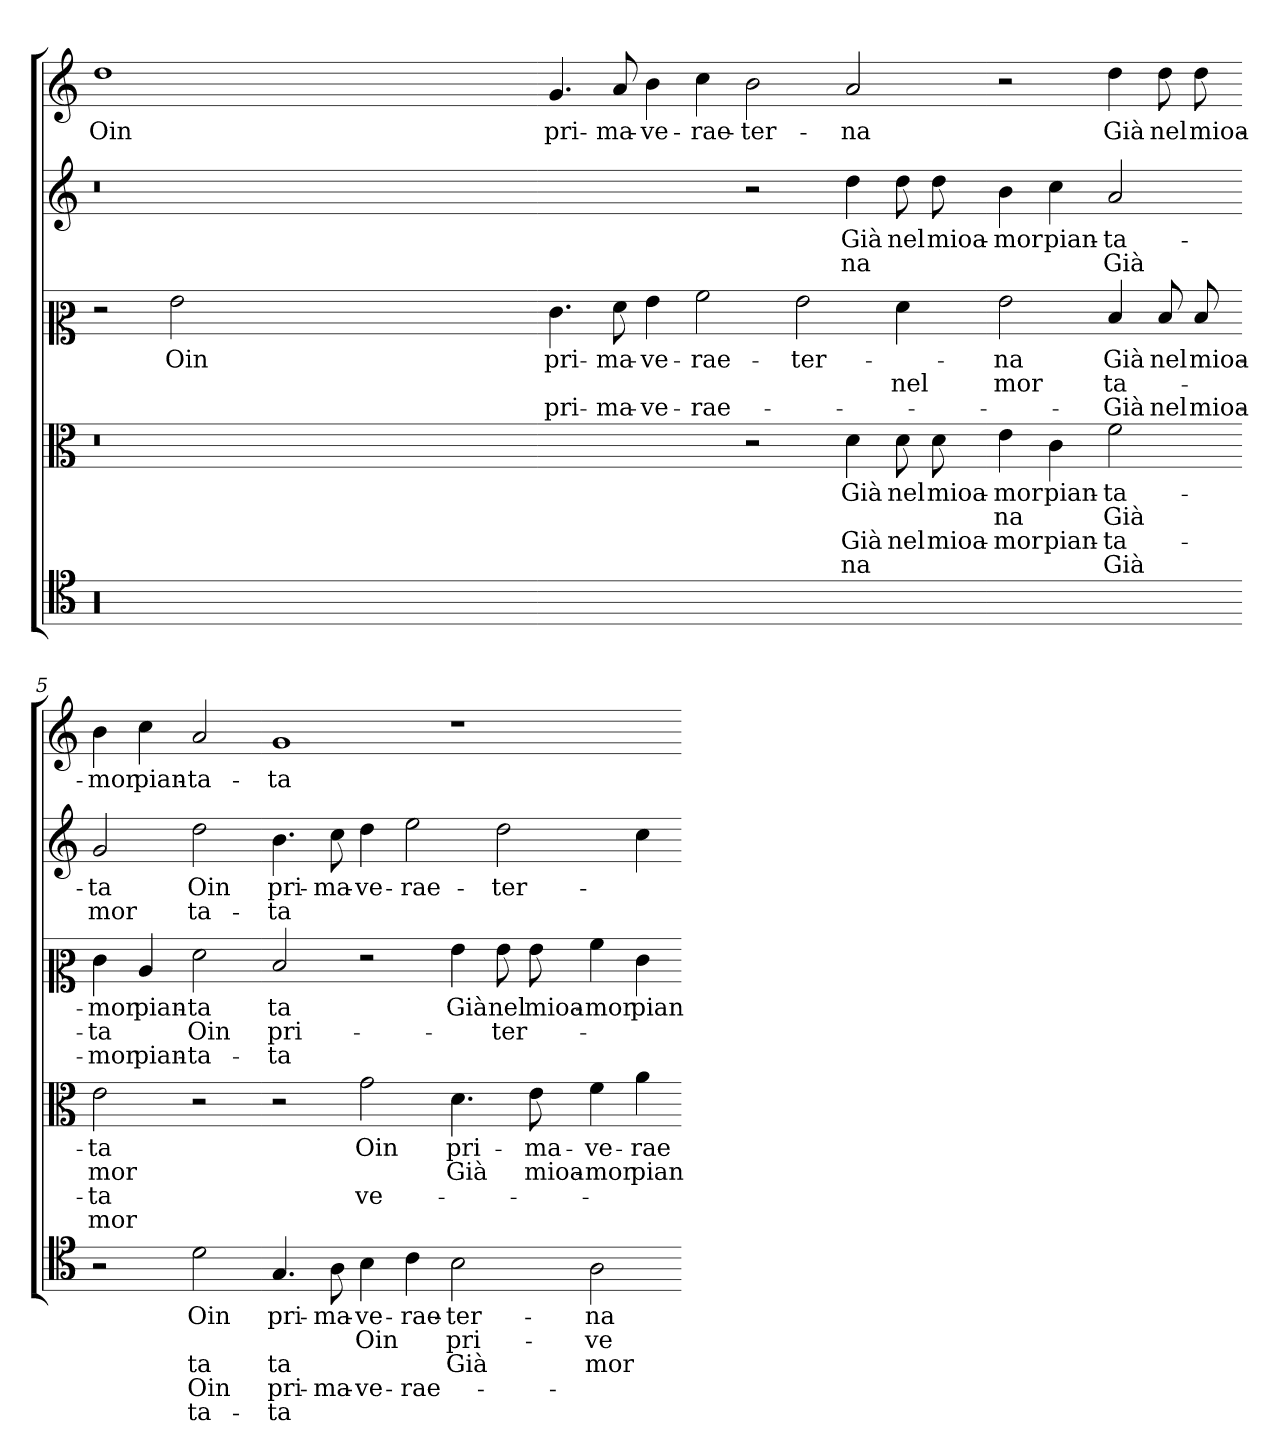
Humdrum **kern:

**kern	**text	**text	**text	**text	**text	**kern	**text	**text	**text	**text	**kern	**text	**text	**text	**kern	**text	**text	**kern	**text
*part5	*part5	*part5	*part5	*part5	*part5	*part4	*part4	*part4	*part4	*part4	*part3	*part3	*part3	*part3	*part2	*part2	*part2	*part1	*part1
*staff5	*staff5	*staff5	*staff5	*staff5	*staff5	*staff4	*staff4	*staff4	*staff4	*staff4	*staff3	*staff3	*staff3	*staff3	*staff2	*staff2	*staff2	*staff1	*staff1
*clefC4	*	*	*	*	*	*clefC3	*	*	*	*	*clefC2	*	*	*	*clefG2	*	*	*clefG2	*
*k[]	*	*	*	*	*	*k[]	*	*	*	*	*k[]	*	*	*	*k[]	*	*	*k[]	*
=1	=1	=1	=1	=1	=1	=1	=1	=1	=1	=1	=1	=1	=1	=1	=1	=1	=1	=1	=1
00r	.	.	.	.	.	0r	.	.	.	.	2r	.	.	.	0r	.	.	1dd	Oin
.	.	.	.	.	.	.	.	.	.	.	2g	Oin	.	.	.	.	.	.	.
.	.	.	.	.	.	.	.	.	.	.	0.ryy	.	.	.	.	.	.	0.ryy	.
.	.	.	.	.	.	0ryy	.	.	.	.	.	.	.	.	0ryy	.	.	.	.
=2-	=2-	=2-	=2-	=2-	=2-	=2-	=2-	=2-	=2-	=2-	=2-	=2-	=2-	=2-	=2-	=2-	=2-	=2-	=2-
1ryy	.	.	.	.	.	1ryy	.	.	.	.	4.e	pri-	.	pri-	1ryy	.	.	4.g	pri-
.	.	.	.	.	.	.	.	.	.	.	8f	ma-	.	ma-	.	.	.	8a	ma-
.	.	.	.	.	.	.	.	.	.	.	4g	ve-	.	ve-	.	.	.	4b	ve-
.	.	.	.	.	.	.	.	.	.	.	2a	rae-	.	rae-	.	.	.	4cc	rae-
1ryy	.	.	.	.	.	2r	.	.	.	.	.	.	.	.	2r	.	.	2b	ter-
.	.	.	.	.	.	.	.	.	.	.	2g	ter-	.	.	.	.	.	.	.
.	.	.	.	.	.	4d	Già	.	Già	na	.	.	.	.	4dd	Già	na	2a	na
.	.	.	.	.	.	8d	nel	.	nel	.	4f	.	nel	.	8dd	nel	.	.	.
.	.	.	.	.	.	8d	mioa-	.	mioa-	.	.	.	.	.	8dd	mioa-	.	.	.
=4-	=4-	=4-	=4-	=4-	=4-	=4-	=4-	=4-	=4-	=4-	=4-	=4-	=4-	=4-	=4-	=4-	=4-	=4-	=4-
1ryy	.	.	.	.	.	4e	mor	na	mor	.	2g	na	mor	.	4b	mor	.	2r	.
.	.	.	.	.	.	4c	pian-	.	pian-	.	.	.	.	.	4cc	pian-	.	.	.
.	.	.	.	.	.	2f	ta-	Già	ta-	Già	4d	Già	ta-	Già	2a	ta-	Già	4dd	Già
.	.	.	.	.	.	.	.	.	.	.	8d	nel	.	nel	.	.	.	8dd	nel
.	.	.	.	.	.	.	.	.	.	.	8d	mioa-	.	mioa-	.	.	.	8dd	mioa-
=5-	=5-	=5-	=5-	=5-	=5-	=5-	=5-	=5-	=5-	=5-	=5-	=5-	=5-	=5-	=5-	=5-	=5-	=5-	=5-
2r	.	.	.	.	.	2e	ta	mor	ta	mor	4e	mor	ta	mor	2g	ta	mor	4b	mor
.	.	.	.	.	.	.	.	.	.	.	4c	pian-	.	pian-	.	.	.	4cc	pian-
2d	Oin	.	ta	Oin	ta-	2r	.	.	.	.	2f	ta	Oin	ta-	2dd	Oin	ta-	2a	ta-
=6-	=6-	=6-	=6-	=6-	=6-	=6-	=6-	=6-	=6-	=6-	=6-	=6-	=6-	=6-	=6-	=6-	=6-	=6-	=6-
4.G	pri-	.	ta	pri-	ta	2r	.	.	.	.	2d	ta	pri-	ta	4.b	pri-	ta	1g	ta
8A	ma-	.	.	ma-	.	.	.	.	.	.	.	.	.	.	8cc	ma-	.	.	.
4B	ve-	Oin	.	ve-	.	2g	Oin	.	ve-	.	2r	.	.	.	4dd	ve-	.	.	.
4c	rae-	.	.	rae-	.	.	.	.	.	.	.	.	.	.	2ee	rae-	.	.	.
2B	ter-	pri-	Già	.	.	4.d	pri-	Già	.	.	4g	Già	.	.	.	.	.	1r	.
.	.	.	.	.	.	.	.	.	.	.	8g	nel	ter-	.	2dd	ter-	.	.	.
.	.	.	.	.	.	8e	ma-	mioa-	.	.	8g	mioa-	.	.	.	.	.	.	.
2A	na	ve-	mor	.	.	4f	ve-	mor	.	.	4a	mor	.	.	.	.	.	.	.
.	.	.	.	.	.	4a	rae-	pian-	.	.	4e	pian-	.	.	4cc	.	.	.	.
=-	=-	=-	=-	=-	=-	=-	=-	=-	=-	=-	=-	=-	=-	=-	=-	=-	=-	=-	=-
*-	*-	*-	*-	*-	*-	*-	*-	*-	*-	*-	*-	*-	*-	*-	*-	*-	*-	*-	*-
